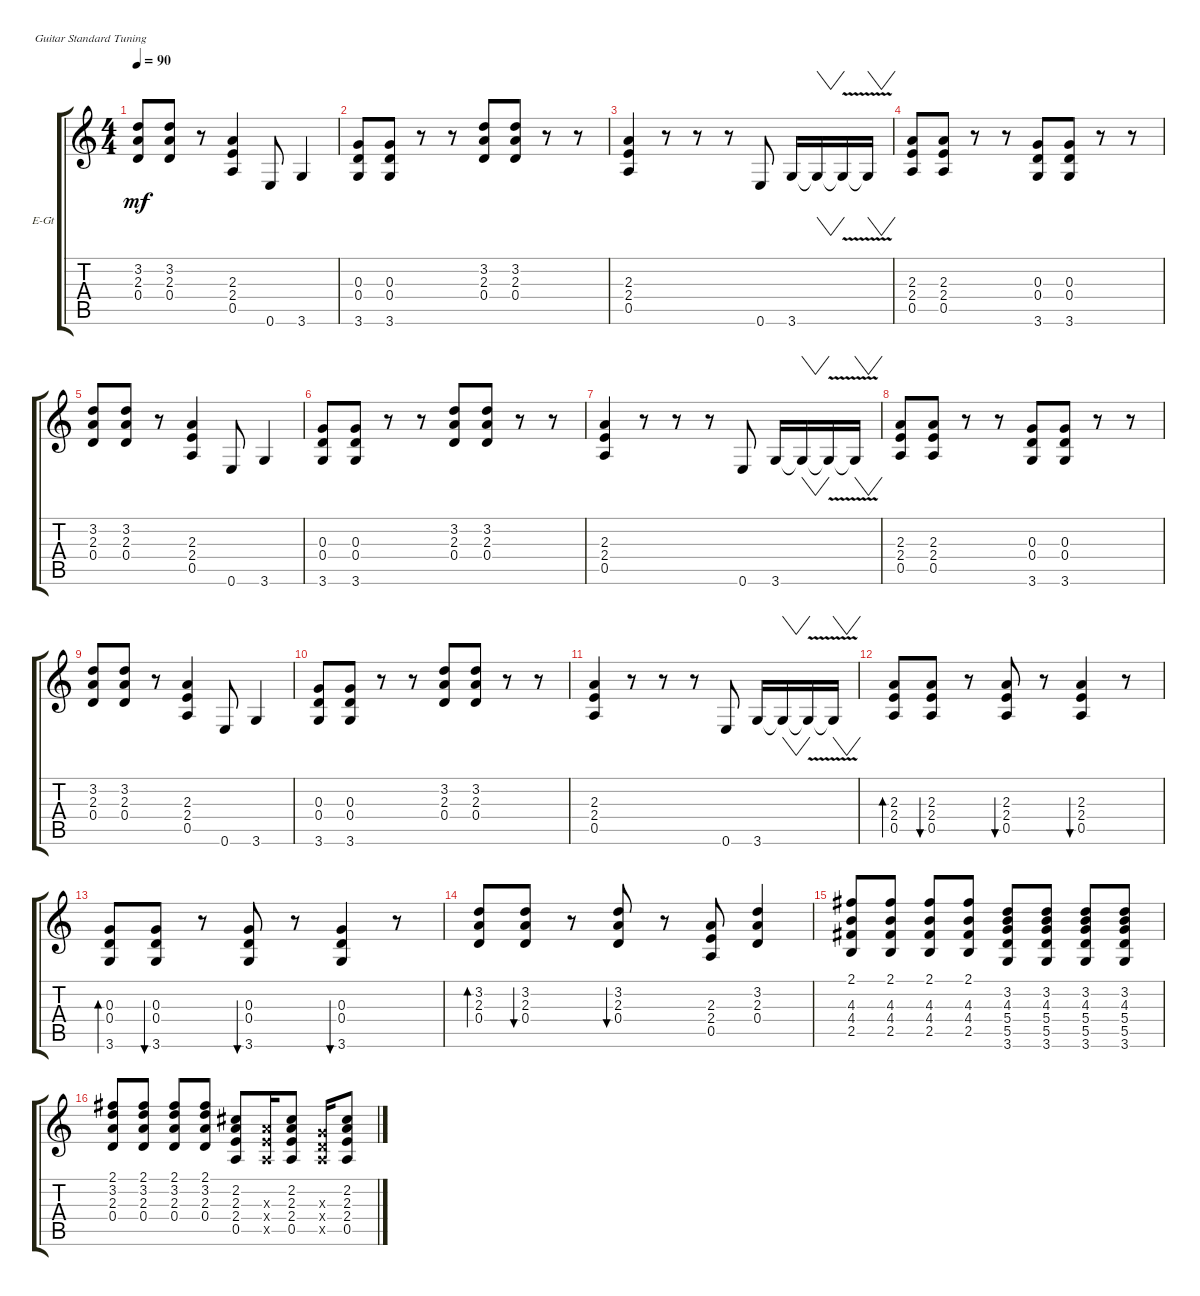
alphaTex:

\bracketExtendMode groupsimilarinstruments
\firstSystemTrackNameOrientation horizontal
\otherSystemsTrackNameOrientation horizontal
\track ("Electric Guitar" "E-Gt") {instrument distortionguitar}
\staff {score tabs}
\tuning (E4 B3 G3 D3 A2 E2)
\ts (4 4)
\tempo 90
\clef g2
\ks c
(3.2 2.3 0.4).8{dy mf} (3.2 2.3 0.4).8 r.8 (2.3 2.4 0.5).4 0.6.8 3.6.4 |
(0.3 0.4 3.6).8 (0.3 0.4 3.6).8 r.8 r.8 (3.2 2.3 0.4).8 (3.2 2.3 0.4).8 r.8 r.8 |
(2.3 2.4 0.5).4 r.8 r.8 r.8 0.6.8 3.6.16 3.6{t}.16{vw} 3.6{v t}.16 3.6{t}.16{vw} |
(2.3 2.4 0.5).8 (2.3 2.4 0.5).8 r.8 r.8 (0.3 0.4 3.6).8 (0.3 0.4 3.6).8 r.8 r.8 |
(3.2 2.3 0.4).8 (3.2 2.3 0.4).8 r.8 (2.3 2.4 0.5).4 0.6.8 3.6.4 |
(0.3 0.4 3.6).8 (0.3 0.4 3.6).8 r.8 r.8 (3.2 2.3 0.4).8 (3.2 2.3 0.4).8 r.8 r.8 |
(2.3 2.4 0.5).4 r.8 r.8 r.8 0.6.8 3.6.16 3.6{t}.16{vw} 3.6{v t}.16 3.6{t}.16{vw} |
(2.3 2.4 0.5).8 (2.3 2.4 0.5).8 r.8 r.8 (0.3 0.4 3.6).8 (0.3 0.4 3.6).8 r.8 r.8 |
(3.2 2.3 0.4).8 (3.2 2.3 0.4).8 r.8 (2.3 2.4 0.5).4 0.6.8 3.6.4 |
(0.3 0.4 3.6).8 (0.3 0.4 3.6).8 r.8 r.8 (3.2 2.3 0.4).8 (3.2 2.3 0.4).8 r.8 r.8 |
(2.3 2.4 0.5).4 r.8 r.8 r.8 0.6.8 3.6.16 3.6{t}.16{vw} 3.6{v t}.16 3.6{t}.16{vw} |
(2.3 2.4 0.5).8{bd 30} (2.3 2.4 0.5).8{bu 30} r.8 (2.3 2.4 0.5).8{bu 30} r.8 (2.3 2.4 0.5).4{bu 30} r.8 |
(0.3 0.4 3.6).8{bd 30} (0.3 0.4 3.6).8{bu 30} r.8 (0.3 0.4 3.6).8{bu 30} r.8 (0.3 0.4 3.6).4{bu 30} r.8 |
(3.2 2.3 0.4).8{bd 30} (3.2 2.3 0.4).8{bu 30} r.8 (3.2 2.3 0.4).8{bu 30} r.8 (2.3 2.4 0.5).8 (3.2 2.3 0.4).4 |
(2.1 4.3 4.4 2.5).8 (2.1 4.3 4.4 2.5).8 (2.1 4.3 4.4 2.5).8 (2.1 4.3 4.4 2.5).8 (3.2 4.3 5.4 5.5 3.6).8 (3.2 4.3 5.4 5.5 3.6).8 (3.2 4.3 5.4 5.5 3.6).8 (3.2 4.3 5.4 5.5 3.6).8 |
(2.1 3.2 2.3 0.4).8 (2.1 3.2 2.3 0.4).8 (2.1 3.2 2.3 0.4).8 (2.1 3.2 2.3 0.4).8 (2.2 2.3 2.4 0.5).8 (2.3{x} 2.4{x} 0.5{x}).16 (2.2 2.3 2.4 0.5).8 (0.3{x} 0.4{x} 0.5{x}).16 (2.2 2.3 2.4 0.5).8
